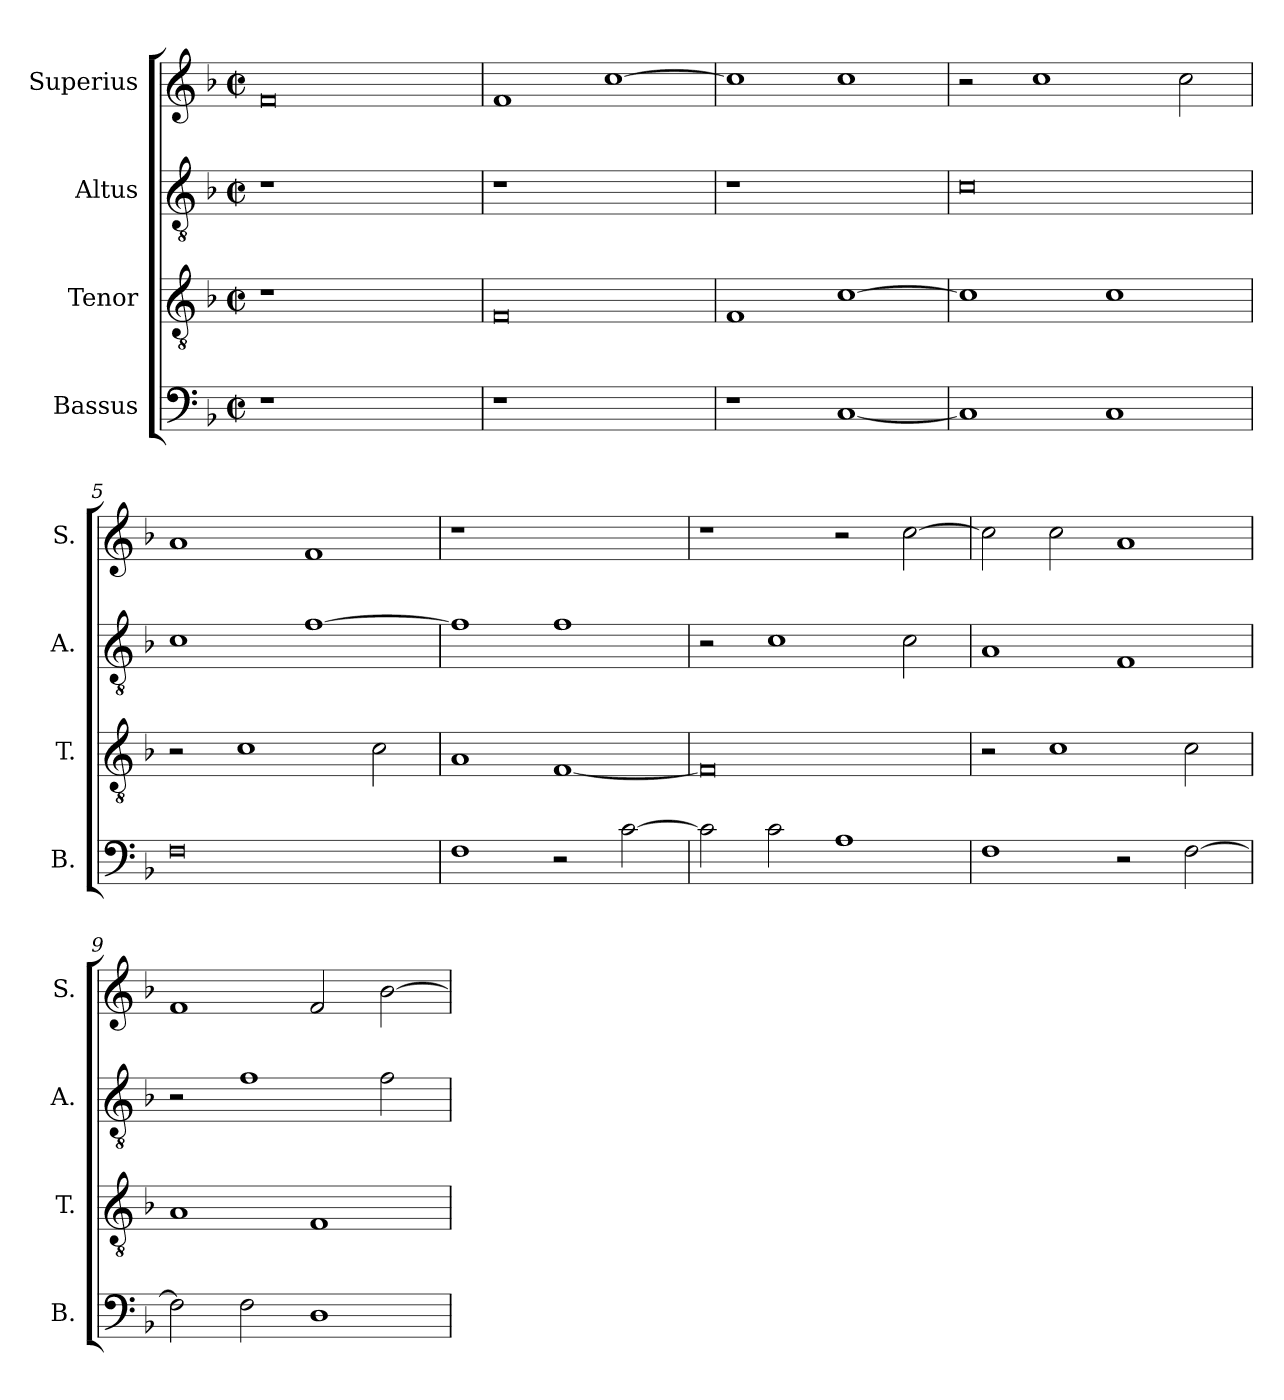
**kern	**kern	**kern	**kern
*part4	*part3	*part2	*part1
*staff4	*staff3	*staff2	*staff1
*I"Bassus	*I"Tenor	*I"Altus	*I"Superius
*I'B.	*I'T.	*I'A.	*I'S.
!!LO:PB:g=z
*clefF4	*clefGv2	*clefGv2	*clefG2
*	*ITrd7c12	*ITrd7c12	*
*k[b-]	*k[b-]	*k[b-]	*k[b-]
*F:	*F:	*F:	*F:
*M2/2	*M2/2	*M2/2	*M2/2
*met(c|)	*met(c|)	*met(c|)	*met(c|)
=1	=1	=1	=1
!LO:N:vis=1	!LO:N:vis=1	!LO:N:vis=1	!
1r	1r	1r	0fi
1ryy	1ryy	1ryy	.
=2	=2	=2	=2
!LO:N:vis=1	!	!LO:N:vis=1	!
1r	0FFi	1r	1fi
1ryy	.	1ryy	[>1cci
=3	=3	=3	=3
!	!	!LO:N:vis=1	!
1r	1FFi	1r	1cci]
[<1Ci	[>1Ci	1ryy	1cci
=4	=4	=4	=4
1Ci]	1Ci]	0Ci	2r
.	.	.	1cci
1Ci	1Ci	.	.
.	.	.	2cci\
=5	=5	=5	=5
0Fi	2r	1Ci	1ai
.	1Ci	.	.
.	.	[>1Fi	1fi
.	2Ci\	.	.
=6	=6	=6	=6
!	!	!	!LO:N:vis=1
1Fi	1AAi	1Fi]	1r
2r	[<1FFi	1Fi	1ryy
[>2ci\	.	.	.
!!LO:LB:g=z
=7	=7	=7	=7
2ci\]	0FFi]	2r	1r
2ci\	.	1Ci	.
1Ai	.	.	2r
.	.	2Ci\	[>2cci\
=8	=8	=8	=8
1Fi	2r	1AAi	2cci\]
.	1Ci	.	2cci\
2r	.	1FFi	1ai
[>2Fi\	2Ci\	.	.
=9	=9	=9	=9
2Fi\]	1AAi	2r	1fi
2Fi\	.	1Fi	.
1Di	1FFi	.	2fi/
.	.	2Fi\	[>2b-i\
=	=	=	=
*-	*-	*-	*-
